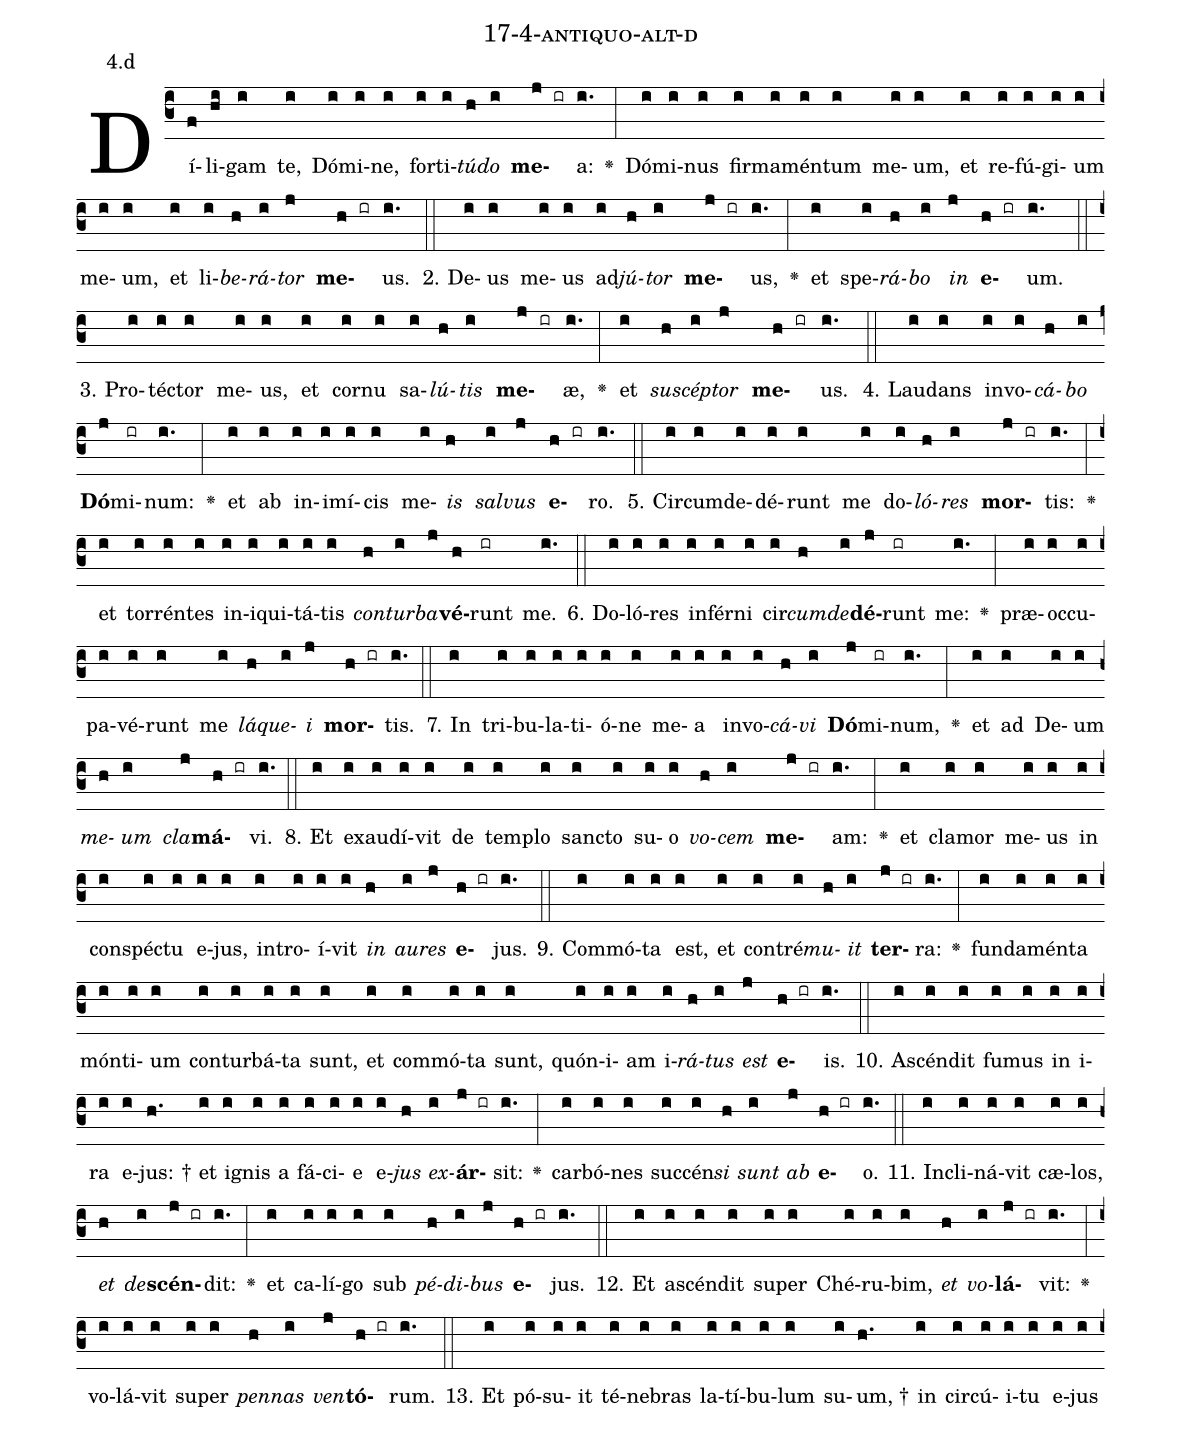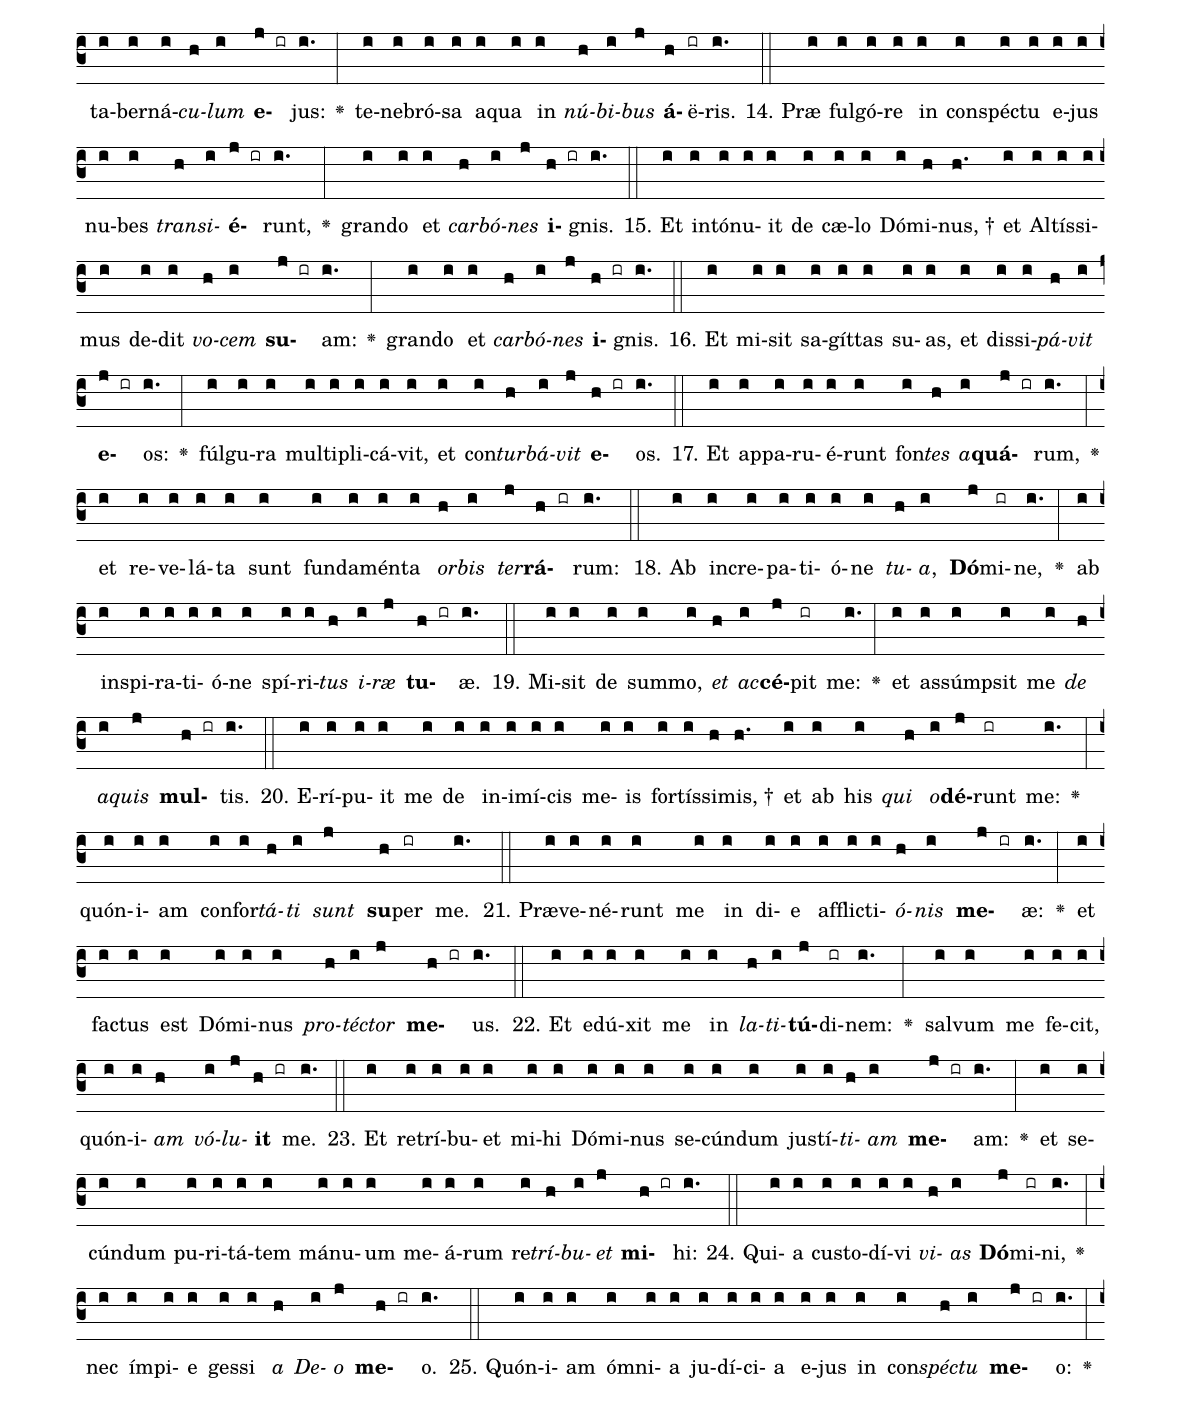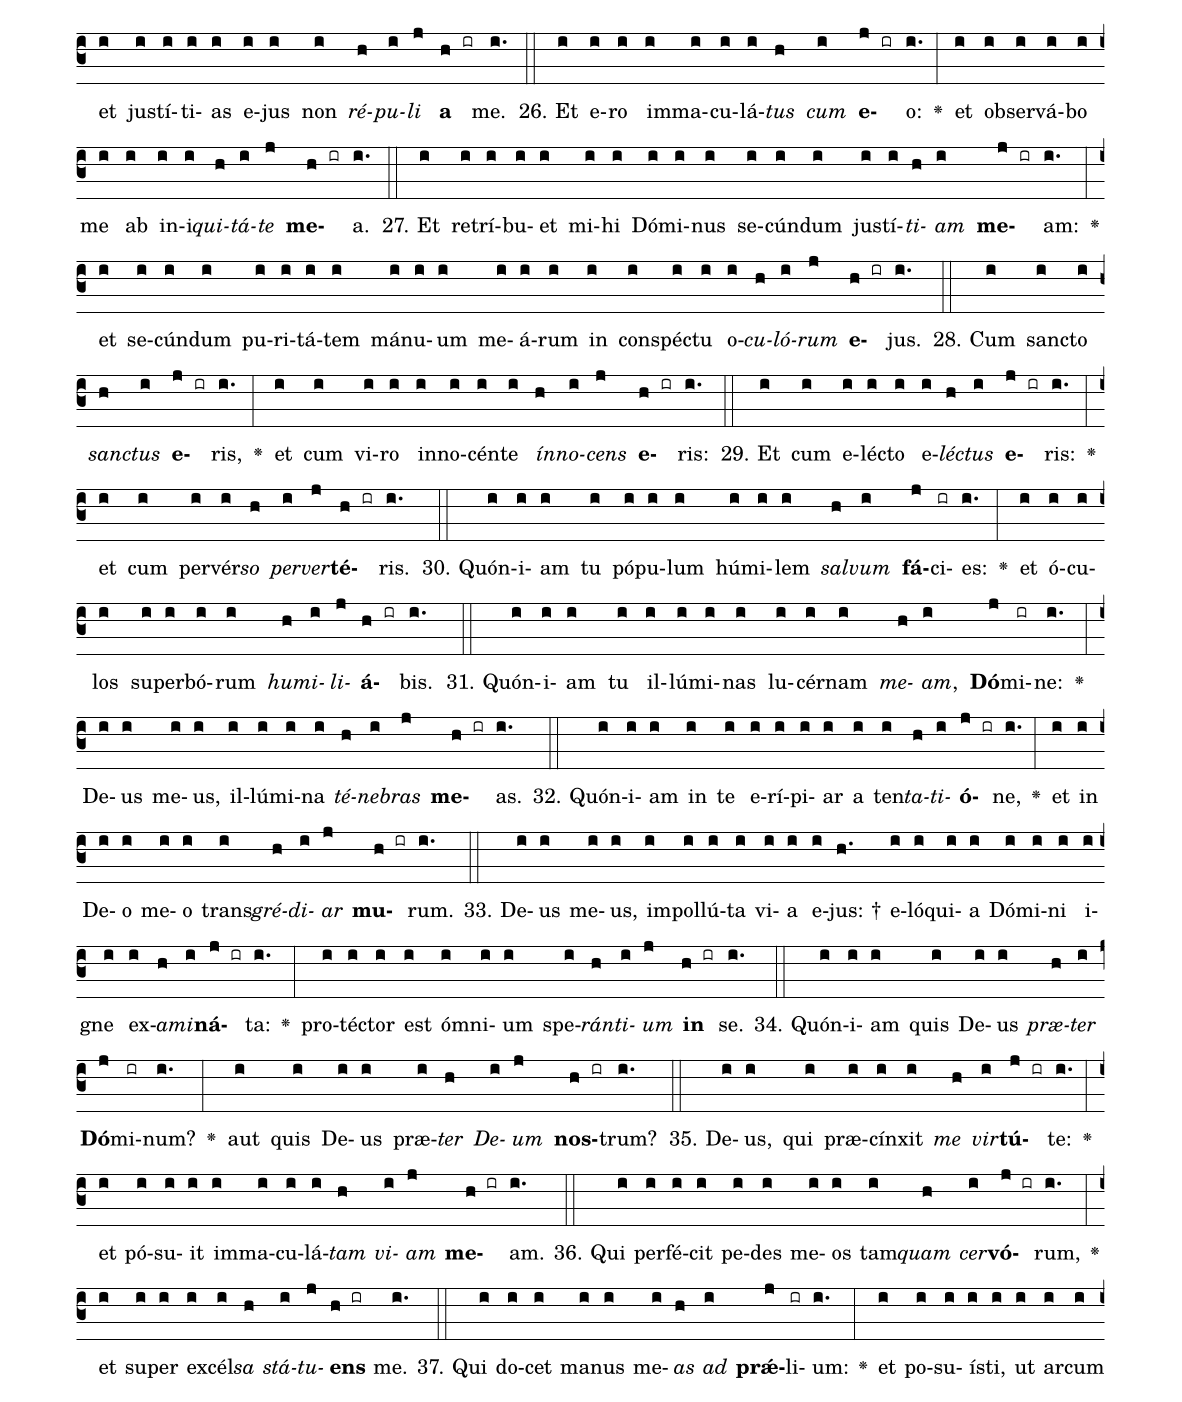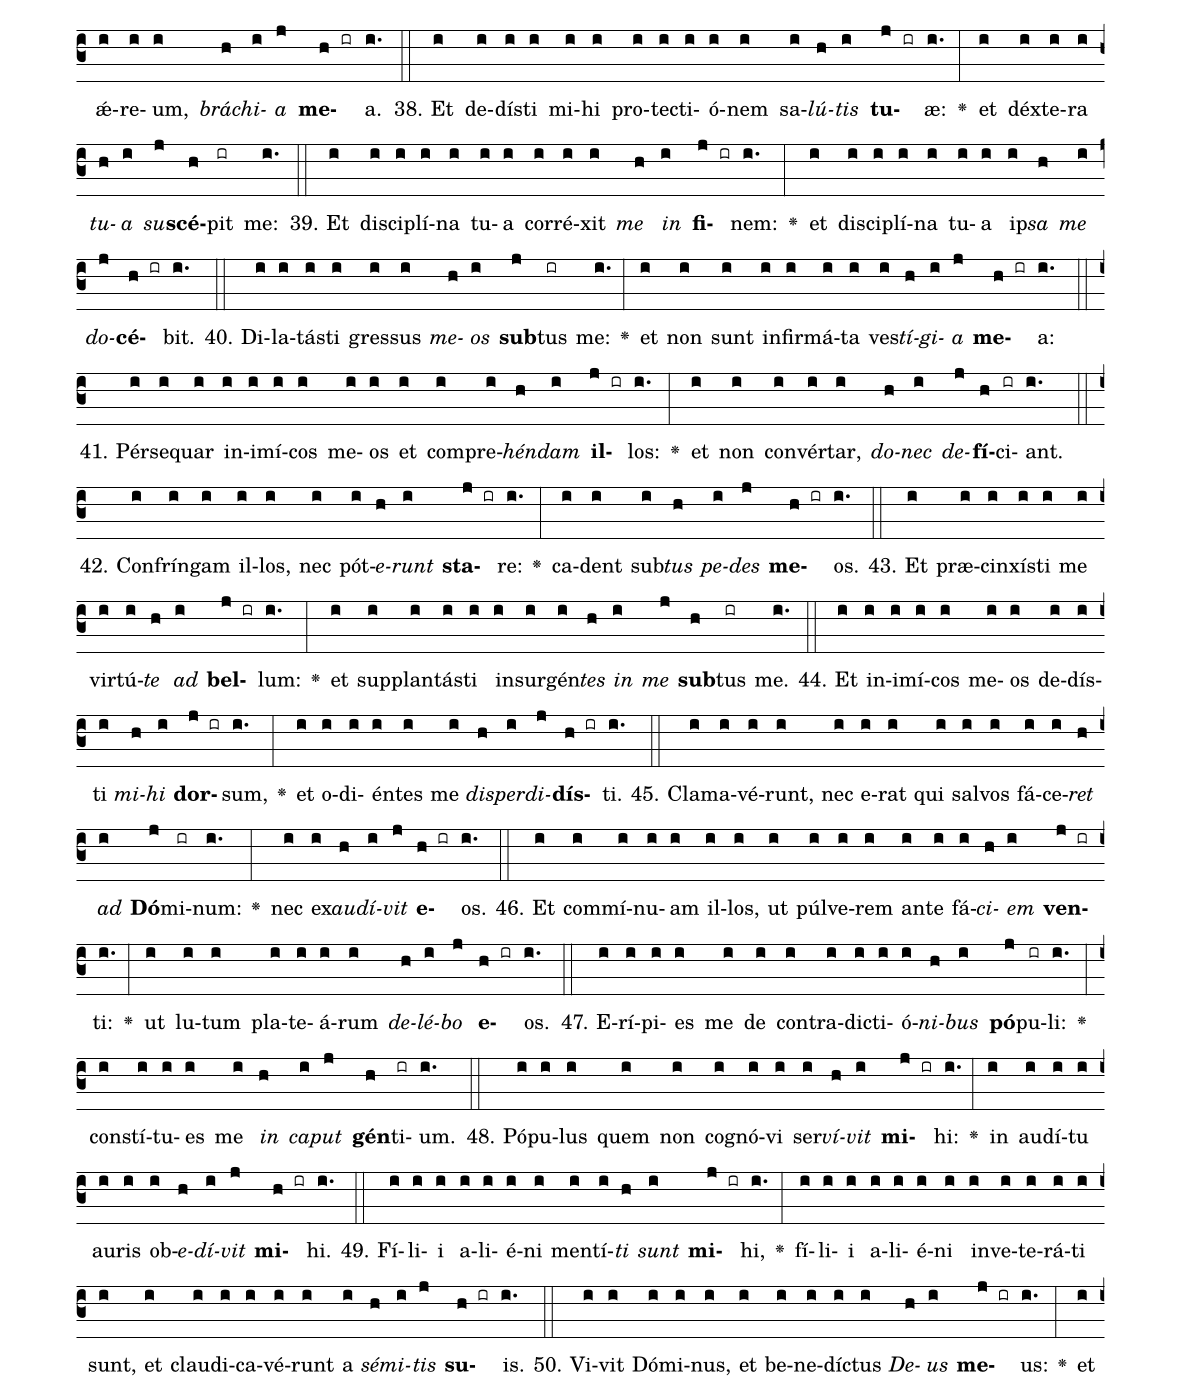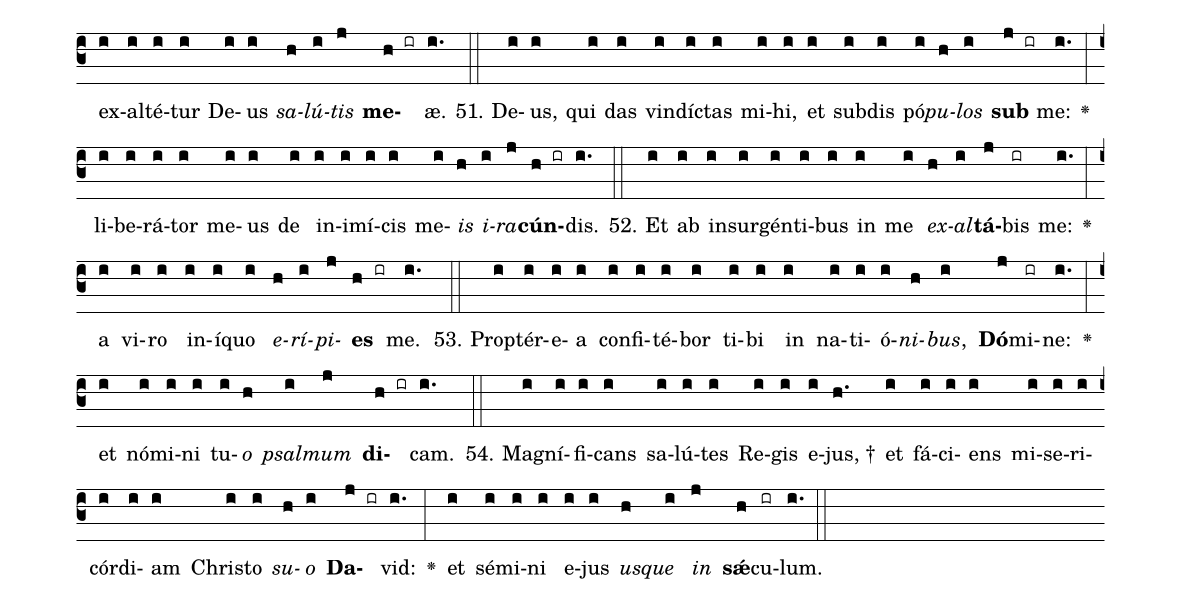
name: 17-4-antiquo-alt-d;
annotation: 4.d;
%%
(c3)Dí(f)li(hi)gam(i) te,(i) Dó(i)mi(i)ne,(i) for(i)ti(i)<i>tú</i>(h)<i>do</i>(i) <b>me</b>(j ir)a:(i.) <v>\greheightstar</v>(:) Dó(i)mi(i)nus(i) fir(i)ma(i)mén(i)tum(i) me(i)um,(i) et(i) re(i)fú(i)gi(i)um(i) me(i)um,(i) et(i) li(i)<i>be</i>(h)<i>rá</i>(i)<i>tor</i>(j) <b>me</b>(h ir)us.(i.) (::)
2. De(i)us(i) me(i)us(i) ad(i)<i>jú</i>(h)<i>tor</i>(i) <b>me</b>(j ir)us,(i.) <v>\greheightstar</v>(:) et(i) spe(i)<i>rá</i>(h)<i>bo</i>(i) <i>in</i>(j) <b>e</b>(h ir)um.(i.) (::)
3. Pro(i)téc(i)tor(i) me(i)us,(i) et(i) cor(i)nu(i) sa(i)<i>lú</i>(h)<i>tis</i>(i) <b>me</b>(j ir)æ,(i.) <v>\greheightstar</v>(:) et(i) <i>su</i>(h)<i>scép</i>(i)<i>tor</i>(j) <b>me</b>(h ir)us.(i.) (::)
4. Lau(i)dans(i) in(i)vo(i)<i>cá</i>(h)<i>bo</i>(i) <b>Dó</b>(j)mi(ir)num:(i.) <v>\greheightstar</v>(:) et(i) ab(i) in(i)i(i)mí(i)cis(i) me(i)<i>is</i>(h) <i>sal</i>(i)<i>vus</i>(j) <b>e</b>(h ir)ro.(i.) (::)
5. Cir(i)cum(i)de(i)dé(i)runt(i) me(i) do(i)<i>ló</i>(h)<i>res</i>(i) <b>mor</b>(j ir)tis:(i.) <v>\greheightstar</v>(:) et(i) tor(i)rén(i)tes(i) in(i)i(i)qui(i)tá(i)tis(i) <i>con</i>(h)<i>tur</i>(i)<i>ba</i>(j)<b>vé</b>(h)runt(ir) me.(i.) (::)
6. Do(i)ló(i)res(i) in(i)fér(i)ni(i) cir(i)<i>cum</i>(h)<i>de</i>(i)<b>dé</b>(j)runt(ir) me:(i.) <v>\greheightstar</v>(:) præ(i)oc(i)cu(i)pa(i)vé(i)runt(i) me(i) <i>lá</i>(h)<i>que</i>(i)<i>i</i>(j) <b>mor</b>(h ir)tis.(i.) (::)
7. In(i) tri(i)bu(i)la(i)ti(i)ó(i)ne(i) me(i)a(i) in(i)vo(i)<i>cá</i>(h)<i>vi</i>(i) <b>Dó</b>(j)mi(ir)num,(i.) <v>\greheightstar</v>(:) et(i) ad(i) De(i)um(i) <i>me</i>(h)<i>um</i>(i) <i>cla</i>(j)<b>má</b>(h ir)vi.(i.) (::)
8. Et(i) ex(i)au(i)dí(i)vit(i) de(i) tem(i)plo(i) sanc(i)to(i) su(i)o(i) <i>vo</i>(h)<i>cem</i>(i) <b>me</b>(j ir)am:(i.) <v>\greheightstar</v>(:) et(i) cla(i)mor(i) me(i)us(i) in(i) con(i)spéc(i)tu(i) e(i)jus,(i) in(i)tro(i)í(i)vit(i) <i>in</i>(h) <i>au</i>(i)<i>res</i>(j) <b>e</b>(h ir)jus.(i.) (::)
9. Com(i)mó(i)ta(i) est,(i) et(i) con(i)tré(i)<i>mu</i>(h)<i>it</i>(i) <b>ter</b>(j ir)ra:(i.) <v>\greheightstar</v>(:) fun(i)da(i)mén(i)ta(i) món(i)ti(i)um(i) con(i)tur(i)bá(i)ta(i) sunt,(i) et(i) com(i)mó(i)ta(i) sunt,(i) quón(i)i(i)am(i) i(i)<i>rá</i>(h)<i>tus</i>(i) <i>est</i>(j) <b>e</b>(h ir)is.(i.) (::)
10. A(i)scén(i)dit(i) fu(i)mus(i) in(i) i(i)ra(i) e(i)jus: †(h.) et(i) i(i)gnis(i) a(i) fá(i)ci(i)e(i) e(i)<i>jus</i>(h) <i>ex</i>(i)<b>ár</b>(j ir)sit:(i.) <v>\greheightstar</v>(:) car(i)bó(i)nes(i) suc(i)cén(i)<i>si</i>(h) <i>sunt</i>(i) <i>ab</i>(j) <b>e</b>(h ir)o.(i.) (::)
11. In(i)cli(i)ná(i)vit(i) cæ(i)los,(i) <i>et</i>(h) <i>de</i>(i)<b>scén</b>(j ir)dit:(i.) <v>\greheightstar</v>(:) et(i) ca(i)lí(i)go(i) sub(i) <i>pé</i>(h)<i>di</i>(i)<i>bus</i>(j) <b>e</b>(h ir)jus.(i.) (::)
12. Et(i) a(i)scén(i)dit(i) su(i)per(i) Ché(i)ru(i)bim,(i) <i>et</i>(h) <i>vo</i>(i)<b>lá</b>(j ir)vit:(i.) <v>\greheightstar</v>(:) vo(i)lá(i)vit(i) su(i)per(i) <i>pen</i>(h)<i>nas</i>(i) <i>ven</i>(j)<b>tó</b>(h ir)rum.(i.) (::)
13. Et(i) pó(i)su(i)it(i) té(i)ne(i)bras(i) la(i)tí(i)bu(i)lum(i) su(i)um, †(h.) in(i) cir(i)cú(i)i(i)tu(i) e(i)jus(i) ta(i)ber(i)ná(i)<i>cu</i>(h)<i>lum</i>(i) <b>e</b>(j ir)jus:(i.) <v>\greheightstar</v>(:) te(i)ne(i)bró(i)sa(i) a(i)qua(i) in(i) <i>nú</i>(h)<i>bi</i>(i)<i>bus</i>(j) <b>á</b>(h)ë(ir)ris.(i.) (::)
14. Præ(i) ful(i)gó(i)re(i) in(i) con(i)spéc(i)tu(i) e(i)jus(i) nu(i)bes(i) <i>trans</i>(h)<i>i</i>(i)<b>é</b>(j ir)runt,(i.) <v>\greheightstar</v>(:) gran(i)do(i) et(i) <i>car</i>(h)<i>bó</i>(i)<i>nes</i>(j) <b>i</b>(h ir)gnis.(i.) (::)
15. Et(i) in(i)tó(i)nu(i)it(i) de(i) cæ(i)lo(i) Dó(i)mi(h)nus, †(h.) et(i) Al(i)tís(i)si(i)mus(i) de(i)dit(i) <i>vo</i>(h)<i>cem</i>(i) <b>su</b>(j ir)am:(i.) <v>\greheightstar</v>(:) gran(i)do(i) et(i) <i>car</i>(h)<i>bó</i>(i)<i>nes</i>(j) <b>i</b>(h ir)gnis.(i.) (::)
16. Et(i) mi(i)sit(i) sa(i)gít(i)tas(i) su(i)as,(i) et(i) dis(i)si(i)<i>pá</i>(h)<i>vit</i>(i) <b>e</b>(j ir)os:(i.) <v>\greheightstar</v>(:) fúl(i)gu(i)ra(i) mul(i)ti(i)pli(i)cá(i)vit,(i) et(i) con(i)<i>tur</i>(h)<i>bá</i>(i)<i>vit</i>(j) <b>e</b>(h ir)os.(i.) (::)
17. Et(i) ap(i)pa(i)ru(i)é(i)runt(i) fon(i)<i>tes</i>(h) <i>a</i>(i)<b>quá</b>(j ir)rum,(i.) <v>\greheightstar</v>(:) et(i) re(i)ve(i)lá(i)ta(i) sunt(i) fun(i)da(i)mén(i)ta(i) <i>or</i>(h)<i>bis</i>(i) <i>ter</i>(j)<b>rá</b>(h ir)rum:(i.) (::)
18. Ab(i) in(i)cre(i)pa(i)ti(i)ó(i)ne(i) <i>tu</i>(h)<i>a</i>,(i) <b>Dó</b>(j)mi(ir)ne,(i.) <v>\greheightstar</v>(:) ab(i) in(i)spi(i)ra(i)ti(i)ó(i)ne(i) spí(i)ri(i)<i>tus</i>(h) <i>i</i>(i)<i>ræ</i>(j) <b>tu</b>(h ir)æ.(i.) (::)
19. Mi(i)sit(i) de(i) sum(i)mo,(i) <i>et</i>(h) <i>ac</i>(i)<b>cé</b>(j)pit(ir) me:(i.) <v>\greheightstar</v>(:) et(i) as(i)súmp(i)sit(i) me(i) <i>de</i>(h) <i>a</i>(i)<i>quis</i>(j) <b>mul</b>(h ir)tis.(i.) (::)
20. E(i)rí(i)pu(i)it(i) me(i) de(i) in(i)i(i)mí(i)cis(i) me(i)is(i) for(i)tís(i)si(h)mis, †(h.) et(i) ab(i) his(i) <i>qui</i>(h) <i>o</i>(i)<b>dé</b>(j)runt(ir) me:(i.) <v>\greheightstar</v>(:) quón(i)i(i)am(i) con(i)for(i)<i>tá</i>(h)<i>ti</i>(i) <i>sunt</i>(j) <b>su</b>(h)per(ir) me.(i.) (::)
21. Præ(i)ve(i)né(i)runt(i) me(i) in(i) di(i)e(i) af(i)flic(i)ti(i)<i>ó</i>(h)<i>nis</i>(i) <b>me</b>(j ir)æ:(i.) <v>\greheightstar</v>(:) et(i) fac(i)tus(i) est(i) Dó(i)mi(i)nus(i) <i>pro</i>(h)<i>téc</i>(i)<i>tor</i>(j) <b>me</b>(h ir)us.(i.) (::)
22. Et(i) e(i)dú(i)xit(i) me(i) in(i) <i>la</i>(h)<i>ti</i>(i)<b>tú</b>(j)di(ir)nem:(i.) <v>\greheightstar</v>(:) sal(i)vum(i) me(i) fe(i)cit,(i) quón(i)i(i)<i>am</i>(h) <i>vó</i>(i)<i>lu</i>(j)<b>it</b>(h ir) me.(i.) (::)
23. Et(i) re(i)trí(i)bu(i)et(i) mi(i)hi(i) Dó(i)mi(i)nus(i) se(i)cún(i)dum(i) jus(i)tí(i)<i>ti</i>(h)<i>am</i>(i) <b>me</b>(j ir)am:(i.) <v>\greheightstar</v>(:) et(i) se(i)cún(i)dum(i) pu(i)ri(i)tá(i)tem(i) má(i)nu(i)um(i) me(i)á(i)rum(i) re(i)<i>trí</i>(h)<i>bu</i>(i)<i>et</i>(j) <b>mi</b>(h ir)hi:(i.) (::)
24. Qui(i)a(i) cus(i)to(i)dí(i)vi(i) <i>vi</i>(h)<i>as</i>(i) <b>Dó</b>(j)mi(ir)ni,(i.) <v>\greheightstar</v>(:) nec(i) ím(i)pi(i)e(i) ges(i)si(i) <i>a</i>(h) <i>De</i>(i)<i>o</i>(j) <b>me</b>(h ir)o.(i.) (::)
25. Quón(i)i(i)am(i) óm(i)ni(i)a(i) ju(i)dí(i)ci(i)a(i) e(i)jus(i) in(i) con(i)<i>spéc</i>(h)<i>tu</i>(i) <b>me</b>(j ir)o:(i.) <v>\greheightstar</v>(:) et(i) jus(i)tí(i)ti(i)as(i) e(i)jus(i) non(i) <i>ré</i>(h)<i>pu</i>(i)<i>li</i>(j) <b>a</b>(h ir) me.(i.) (::)
26. Et(i) e(i)ro(i) im(i)ma(i)cu(i)lá(i)<i>tus</i>(h) <i>cum</i>(i) <b>e</b>(j ir)o:(i.) <v>\greheightstar</v>(:) et(i) ob(i)ser(i)vá(i)bo(i) me(i) ab(i) in(i)i(i)<i>qui</i>(h)<i>tá</i>(i)<i>te</i>(j) <b>me</b>(h ir)a.(i.) (::)
27. Et(i) re(i)trí(i)bu(i)et(i) mi(i)hi(i) Dó(i)mi(i)nus(i) se(i)cún(i)dum(i) jus(i)tí(i)<i>ti</i>(h)<i>am</i>(i) <b>me</b>(j ir)am:(i.) <v>\greheightstar</v>(:) et(i) se(i)cún(i)dum(i) pu(i)ri(i)tá(i)tem(i) má(i)nu(i)um(i) me(i)á(i)rum(i) in(i) con(i)spéc(i)tu(i) o(i)<i>cu</i>(h)<i>ló</i>(i)<i>rum</i>(j) <b>e</b>(h ir)jus.(i.) (::)
28. Cum(i) sanc(i)to(i) <i>sanc</i>(h)<i>tus</i>(i) <b>e</b>(j ir)ris,(i.) <v>\greheightstar</v>(:) et(i) cum(i) vi(i)ro(i) in(i)no(i)cén(i)te(i) <i>ín</i>(h)<i>no</i>(i)<i>cens</i>(j) <b>e</b>(h ir)ris:(i.) (::)
29. Et(i) cum(i) e(i)léc(i)to(i) e(i)<i>léc</i>(h)<i>tus</i>(i) <b>e</b>(j ir)ris:(i.) <v>\greheightstar</v>(:) et(i) cum(i) per(i)vér(i)<i>so</i>(h) <i>per</i>(i)<i>ver</i>(j)<b>té</b>(h ir)ris.(i.) (::)
30. Quón(i)i(i)am(i) tu(i) pó(i)pu(i)lum(i) hú(i)mi(i)lem(i) <i>sal</i>(h)<i>vum</i>(i) <b>fá</b>(j)ci(ir)es:(i.) <v>\greheightstar</v>(:) et(i) ó(i)cu(i)los(i) su(i)per(i)bó(i)rum(i) <i>hu</i>(h)<i>mi</i>(i)<i>li</i>(j)<b>á</b>(h ir)bis.(i.) (::)
31. Quón(i)i(i)am(i) tu(i) il(i)lú(i)mi(i)nas(i) lu(i)cér(i)nam(i) <i>me</i>(h)<i>am</i>,(i) <b>Dó</b>(j)mi(ir)ne:(i.) <v>\greheightstar</v>(:) De(i)us(i) me(i)us,(i) il(i)lú(i)mi(i)na(i) <i>té</i>(h)<i>ne</i>(i)<i>bras</i>(j) <b>me</b>(h ir)as.(i.) (::)
32. Quón(i)i(i)am(i) in(i) te(i) e(i)rí(i)pi(i)ar(i) a(i) ten(i)<i>ta</i>(h)<i>ti</i>(i)<b>ó</b>(j ir)ne,(i.) <v>\greheightstar</v>(:) et(i) in(i) De(i)o(i) me(i)o(i) trans(i)<i>gré</i>(h)<i>di</i>(i)<i>ar</i>(j) <b>mu</b>(h ir)rum.(i.) (::)
33. De(i)us(i) me(i)us,(i) im(i)pol(i)lú(i)ta(i) vi(i)a(i) e(i)jus: †(h.) e(i)ló(i)qui(i)a(i) Dó(i)mi(i)ni(i) i(i)gne(i) ex(i)<i>a</i>(h)<i>mi</i>(i)<b>ná</b>(j ir)ta:(i.) <v>\greheightstar</v>(:) pro(i)téc(i)tor(i) est(i) óm(i)ni(i)um(i) spe(i)<i>rán</i>(h)<i>ti</i>(i)<i>um</i>(j) <b>in</b>(h ir) se.(i.) (::)
34. Quón(i)i(i)am(i) quis(i) De(i)us(i) <i>præ</i>(h)<i>ter</i>(i) <b>Dó</b>(j)mi(ir)num?(i.) <v>\greheightstar</v>(:) aut(i) quis(i) De(i)us(i) præ(i)<i>ter</i>(h) <i>De</i>(i)<i>um</i>(j) <b>nos</b>(h ir)trum?(i.) (::)
35. De(i)us,(i) qui(i) præ(i)cín(i)xit(i) <i>me</i>(h) <i>vir</i>(i)<b>tú</b>(j ir)te:(i.) <v>\greheightstar</v>(:) et(i) pó(i)su(i)it(i) im(i)ma(i)cu(i)lá(i)<i>tam</i>(h) <i>vi</i>(i)<i>am</i>(j) <b>me</b>(h ir)am.(i.) (::)
36. Qui(i) per(i)fé(i)cit(i) pe(i)des(i) me(i)os(i) tam(i)<i>quam</i>(h) <i>cer</i>(i)<b>vó</b>(j ir)rum,(i.) <v>\greheightstar</v>(:) et(i) su(i)per(i) ex(i)cél(i)<i>sa</i>(h) <i>stá</i>(i)<i>tu</i>(j)<b>ens</b>(h ir) me.(i.) (::)
37. Qui(i) do(i)cet(i) ma(i)nus(i) me(i)<i>as</i>(h) <i>ad</i>(i) <b>prǽ</b>(j)li(ir)um:(i.) <v>\greheightstar</v>(:) et(i) po(i)su(i)ís(i)ti,(i) ut(i) ar(i)cum(i) ǽ(i)re(i)um,(i) <i>brá</i>(h)<i>chi</i>(i)<i>a</i>(j) <b>me</b>(h ir)a.(i.) (::)
38. Et(i) de(i)dís(i)ti(i) mi(i)hi(i) pro(i)tec(i)ti(i)ó(i)nem(i) sa(i)<i>lú</i>(h)<i>tis</i>(i) <b>tu</b>(j ir)æ:(i.) <v>\greheightstar</v>(:) et(i) déx(i)te(i)ra(i) <i>tu</i>(h)<i>a</i>(i) <i>su</i>(j)<b>scé</b>(h)pit(ir) me:(i.) (::)
39. Et(i) di(i)sci(i)plí(i)na(i) tu(i)a(i) cor(i)ré(i)xit(i) <i>me</i>(h) <i>in</i>(i) <b>fi</b>(j ir)nem:(i.) <v>\greheightstar</v>(:) et(i) di(i)sci(i)plí(i)na(i) tu(i)a(i) ip(i)<i>sa</i>(h) <i>me</i>(i) <i>do</i>(j)<b>cé</b>(h ir)bit.(i.) (::)
40. Di(i)la(i)tás(i)ti(i) gres(i)sus(i) <i>me</i>(h)<i>os</i>(i) <b>sub</b>(j)tus(ir) me:(i.) <v>\greheightstar</v>(:) et(i) non(i) sunt(i) in(i)fir(i)má(i)ta(i) ves(i)<i>tí</i>(h)<i>gi</i>(i)<i>a</i>(j) <b>me</b>(h ir)a:(i.) (::)
41. Pér(i)se(i)quar(i) in(i)i(i)mí(i)cos(i) me(i)os(i) et(i) com(i)pre(i)<i>hén</i>(h)<i>dam</i>(i) <b>il</b>(j ir)los:(i.) <v>\greheightstar</v>(:) et(i) non(i) con(i)vér(i)tar,(i) <i>do</i>(h)<i>nec</i>(i) <i>de</i>(j)<b>fí</b>(h)ci(ir)ant.(i.) (::)
42. Con(i)frín(i)gam(i) il(i)los,(i) nec(i) pót(i)<i>e</i>(h)<i>runt</i>(i) <b>sta</b>(j ir)re:(i.) <v>\greheightstar</v>(:) ca(i)dent(i) sub(i)<i>tus</i>(h) <i>pe</i>(i)<i>des</i>(j) <b>me</b>(h ir)os.(i.) (::)
43. Et(i) præ(i)cin(i)xís(i)ti(i) me(i) vir(i)tú(i)<i>te</i>(h) <i>ad</i>(i) <b>bel</b>(j ir)lum:(i.) <v>\greheightstar</v>(:) et(i) sup(i)plan(i)tás(i)ti(i) in(i)sur(i)gén(i)<i>tes</i>(h) <i>in</i>(i) <i>me</i>(j) <b>sub</b>(h)tus(ir) me.(i.) (::)
44. Et(i) in(i)i(i)mí(i)cos(i) me(i)os(i) de(i)dís(i)ti(i) <i>mi</i>(h)<i>hi</i>(i) <b>dor</b>(j ir)sum,(i.) <v>\greheightstar</v>(:) et(i) o(i)di(i)én(i)tes(i) me(i) <i>dis</i>(h)<i>per</i>(i)<i>di</i>(j)<b>dís</b>(h ir)ti.(i.) (::)
45. Cla(i)ma(i)vé(i)runt,(i) nec(i) e(i)rat(i) qui(i) sal(i)vos(i) fá(i)ce(i)<i>ret</i>(h) <i>ad</i>(i) <b>Dó</b>(j)mi(ir)num:(i.) <v>\greheightstar</v>(:) nec(i) ex(i)<i>au</i>(h)<i>dí</i>(i)<i>vit</i>(j) <b>e</b>(h ir)os.(i.) (::)
46. Et(i) com(i)mí(i)nu(i)am(i) il(i)los,(i) ut(i) púl(i)ve(i)rem(i) an(i)te(i) fá(i)<i>ci</i>(h)<i>em</i>(i) <b>ven</b>(j ir)ti:(i.) <v>\greheightstar</v>(:) ut(i) lu(i)tum(i) pla(i)te(i)á(i)rum(i) <i>de</i>(h)<i>lé</i>(i)<i>bo</i>(j) <b>e</b>(h ir)os.(i.) (::)
47. E(i)rí(i)pi(i)es(i) me(i) de(i) con(i)tra(i)dic(i)ti(i)ó(i)<i>ni</i>(h)<i>bus</i>(i) <b>pó</b>(j)pu(ir)li:(i.) <v>\greheightstar</v>(:) con(i)stí(i)tu(i)es(i) me(i) <i>in</i>(h) <i>ca</i>(i)<i>put</i>(j) <b>gén</b>(h)ti(ir)um.(i.) (::)
48. Pó(i)pu(i)lus(i) quem(i) non(i) co(i)gnó(i)vi(i) ser(i)<i>ví</i>(h)<i>vit</i>(i) <b>mi</b>(j ir)hi:(i.) <v>\greheightstar</v>(:) in(i) au(i)dí(i)tu(i) au(i)ris(i) ob(i)<i>e</i>(h)<i>dí</i>(i)<i>vit</i>(j) <b>mi</b>(h ir)hi.(i.) (::)
49. Fí(i)li(i)i(i) a(i)li(i)é(i)ni(i) men(i)tí(i)<i>ti</i>(h) <i>sunt</i>(i) <b>mi</b>(j ir)hi,(i.) <v>\greheightstar</v>(:) fí(i)li(i)i(i) a(i)li(i)é(i)ni(i) in(i)ve(i)te(i)rá(i)ti(i) sunt,(i) et(i) clau(i)di(i)ca(i)vé(i)runt(i) a(i) <i>sé</i>(h)<i>mi</i>(i)<i>tis</i>(j) <b>su</b>(h ir)is.(i.) (::)
50. Vi(i)vit(i) Dó(i)mi(i)nus,(i) et(i) be(i)ne(i)díc(i)tus(i) <i>De</i>(h)<i>us</i>(i) <b>me</b>(j ir)us:(i.) <v>\greheightstar</v>(:) et(i) ex(i)al(i)té(i)tur(i) De(i)us(i) <i>sa</i>(h)<i>lú</i>(i)<i>tis</i>(j) <b>me</b>(h ir)æ.(i.) (::)
51. De(i)us,(i) qui(i) das(i) vin(i)díc(i)tas(i) mi(i)hi,(i) et(i) sub(i)dis(i) pó(i)<i>pu</i>(h)<i>los</i>(i) <b>sub</b>(j ir) me:(i.) <v>\greheightstar</v>(:) li(i)be(i)rá(i)tor(i) me(i)us(i) de(i) in(i)i(i)mí(i)cis(i) me(i)<i>is</i>(h) <i>i</i>(i)<i>ra</i>(j)<b>cún</b>(h ir)dis.(i.) (::)
52. Et(i) ab(i) in(i)sur(i)gén(i)ti(i)bus(i) in(i) me(i) <i>ex</i>(h)<i>al</i>(i)<b>tá</b>(j)bis(ir) me:(i.) <v>\greheightstar</v>(:) a(i) vi(i)ro(i) in(i)í(i)quo(i) <i>e</i>(h)<i>rí</i>(i)<i>pi</i>(j)<b>es</b>(h ir) me.(i.) (::)
53. Prop(i)tér(i)e(i)a(i) con(i)fi(i)té(i)bor(i) ti(i)bi(i) in(i) na(i)ti(i)ó(i)<i>ni</i>(h)<i>bus</i>,(i) <b>Dó</b>(j)mi(ir)ne:(i.) <v>\greheightstar</v>(:) et(i) nó(i)mi(i)ni(i) tu(i)<i>o</i>(h) <i>psal</i>(i)<i>mum</i>(j) <b>di</b>(h ir)cam.(i.) (::)
54. Ma(i)gní(i)fi(i)cans(i) sa(i)lú(i)tes(i) Re(i)gis(i) e(i)jus, †(h.) et(i) fá(i)ci(i)ens(i) mi(i)se(i)ri(i)cór(i)di(i)am(i) Chris(i)to(i) <i>su</i>(h)<i>o</i>(i) <b>Da</b>(j ir)vid:(i.) <v>\greheightstar</v>(:) et(i) sé(i)mi(i)ni(i) e(i)jus(i) <i>us</i>(h)<i>que</i>(i) <i>in</i>(j) <b>sǽ</b>(h)cu(ir)lum.(i.) (::)
